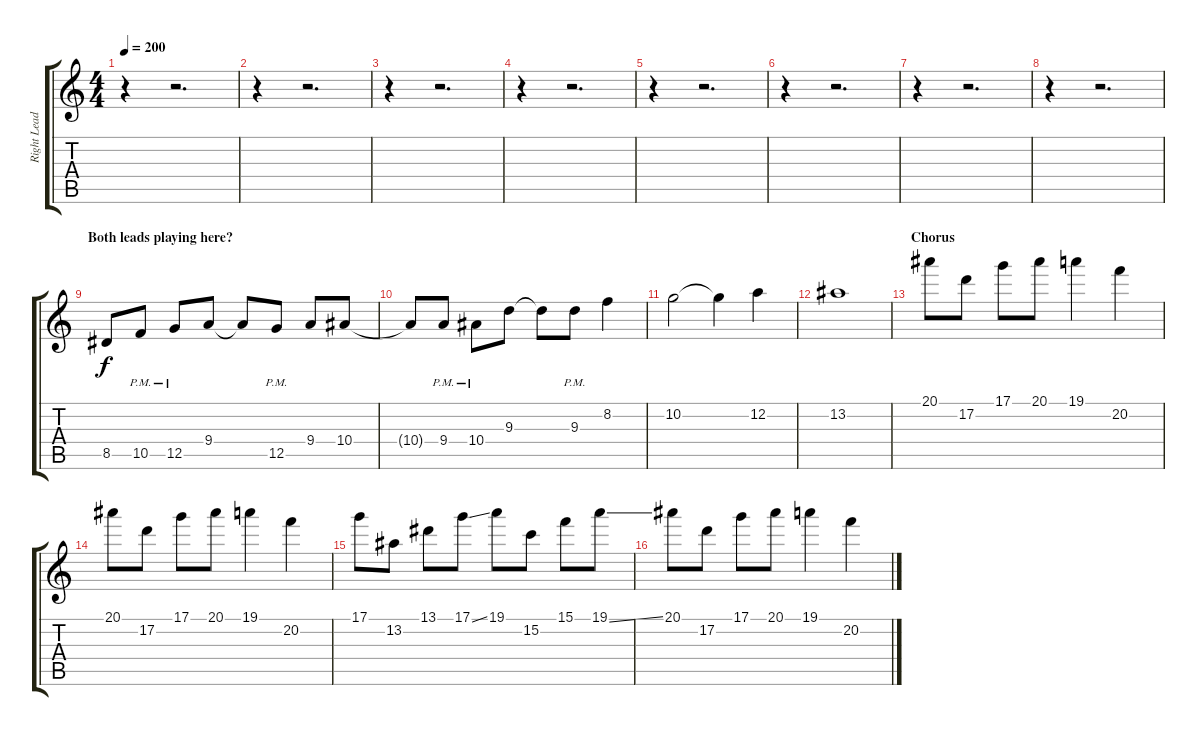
\track ("Right Lead Gtr" "Right Lead") {instrument distortionguitar}
\staff {score tabs}
\tuning (D4 A3 F3 C3 G2 D2) {hide}
\ts (4 4)
\tempo 200
\clef g2
\ks c
r.4{dy f} r.2{d} |
r.4 r.2{d} |
r.4 r.2{d} |
r.4 r.2{d} |
r.4 r.2{d} |
r.4 r.2{d} |
r.4 r.2{d} |
r.4 r.2{d} |
\section ("" "Both leads playing here?")
8.5.8 10.5{pm}.8 12.5{pm}.8 9.4.8 9.4{t}.8 12.5{pm}.8 9.4.8 10.4.8 |
10.4{t}.8 9.4{pm}.8 10.4{pm}.8 9.3.8 9.3{t}.8 9.3{pm}.8 8.2.4 |
10.2.2 10.2{t}.4 12.2.4 |
13.2.1 |
\section ("" "Chorus")
20.1.8 17.2.8 17.1.8 20.1.8 19.1.4 20.2.4 |
20.1.8 17.2.8 17.1.8 20.1.8 19.1.4 20.2.4 |
17.1.8 13.2.8 13.1.8 17.1{ss}.8 19.1.8 15.2.8 15.1.8 19.1{ss}.8 |
20.1.8 17.2.8 17.1.8 20.1.8 19.1.4 20.2.4
